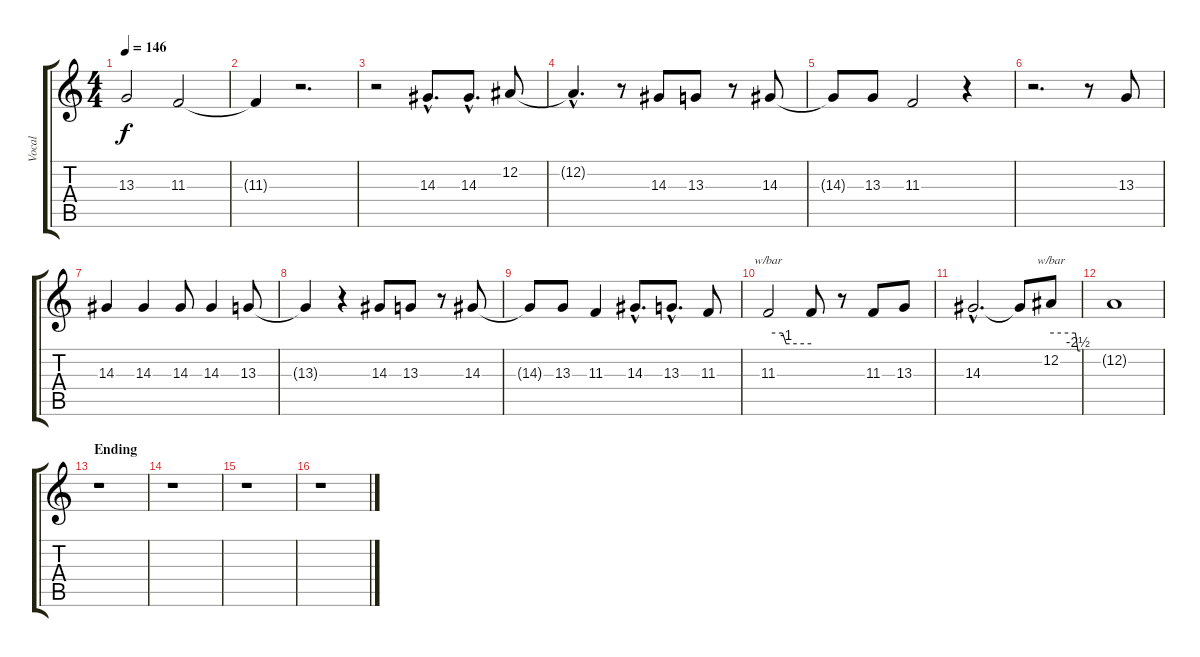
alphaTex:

\track ("Vocal" "Vocal") {instrument viola}
\staff {score tabs}
\tuning (Eb4 Bb3 Gb3 Db3 Ab2 Eb2) {hide}
\ts (4 4)
\tempo 146
\clef g2
\ks c
13.3{t}.2{dy f} 11.3.2 |
11.3{t}.4 r.2{d} |
r.2 14.3{hac}.8{d} 14.3{hac}.8{d} 12.2.8 |
12.2{hac t}.4{d} r.8 14.3.8 13.3.8 r.8 14.3.8 |
14.3{t}.8 13.3.8 11.3.2 r.4 |
r.2{d} r.8 13.3.8 |
14.3.4 14.3.4 14.3.8 14.3.4 13.3.8 |
13.3{t}.4 r.4 14.3.8 13.3.8 r.8 14.3.8 |
14.3{t}.8 13.3.8 11.3.4 14.3{hac}.8{d} 13.3{hac}.8{d} 11.3.8 |
11.3.2{tbe (custom default 0 0 20 0 25 -4 60 -4)} 11.3{t}.8 r.8 11.3.8 13.3.8 |
14.3{hac}.2{d} 14.3{t}.8 12.2.8{tbe (custom default 0 0 50 0 55 -10 60 -10)} |
12.2{t}.1 |
\section ("" "Ending")
r.1 |
r.1 |
r.1 |
r.1
